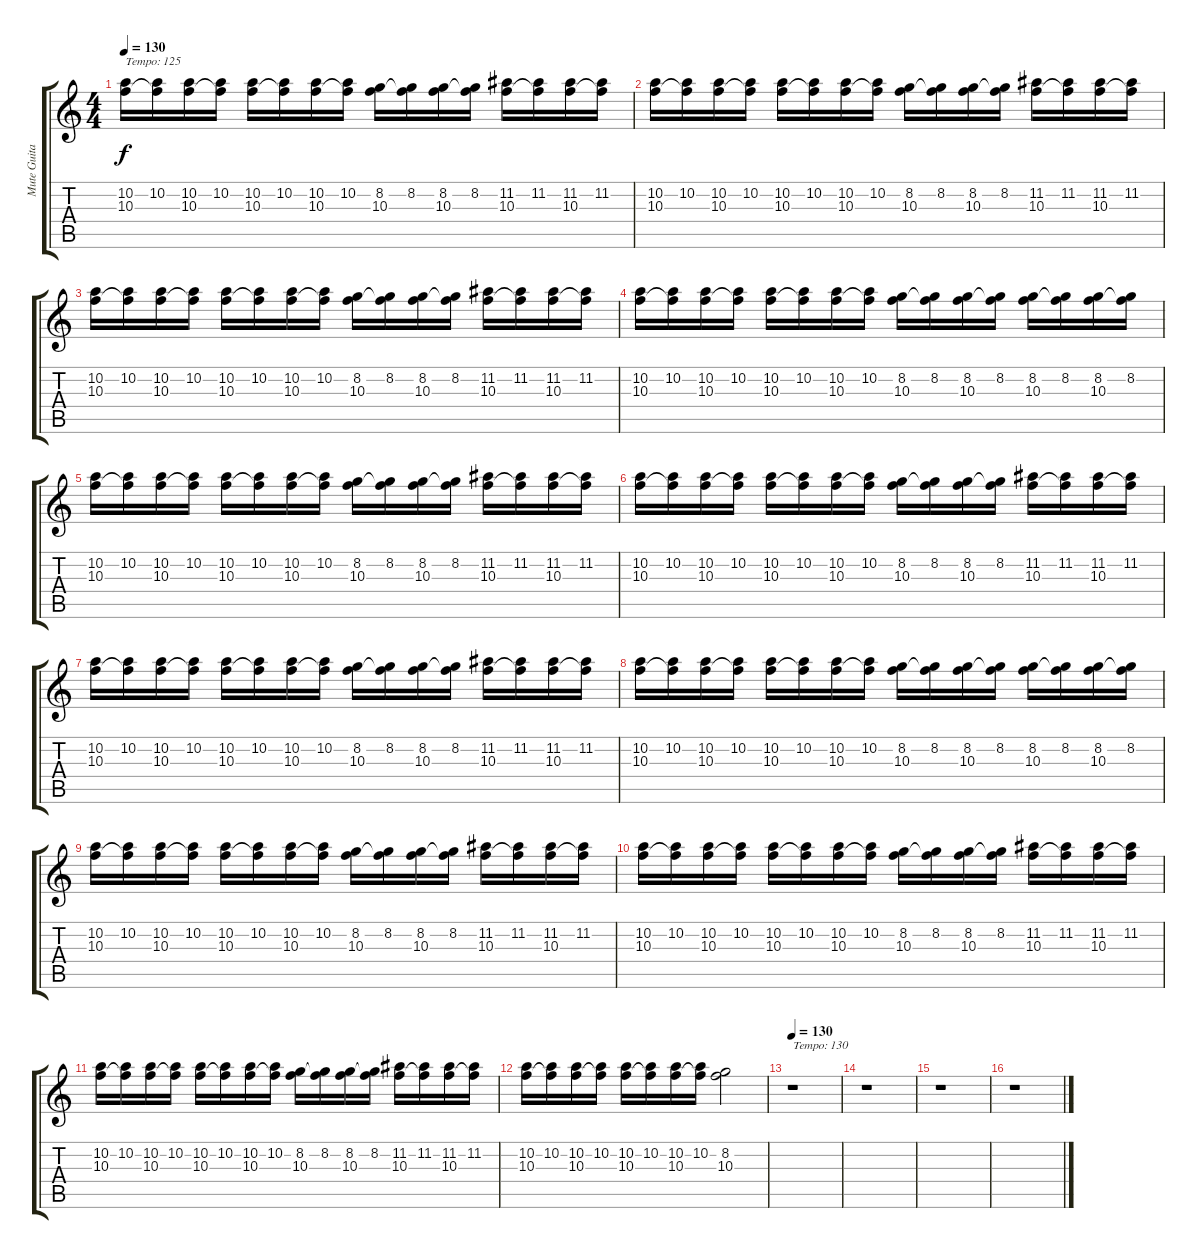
\track ("Mute Guitar 1" "Mute Guita") {instrument electricguitarmuted}
\staff {score tabs}
\tuning (E4 B3 G3 D3 A2 D2) {hide}
\ts (4 4)
\tempo 130
\tempo 125
\tempo 130
\clef g2
\ks c
(10.2 10.3).16{txt "Tempo: 125" dy f instrument electricguitarmuted} (10.2 10.3{t}).16 (10.2 10.3).16 (10.2 10.3{t}).16 (10.2 10.3).16 (10.2 10.3{t}).16 (10.2 10.3).16 (10.2 10.3{t}).16 (8.2 10.3).16 (8.2 10.3{t}).16 (8.2 10.3).16 (8.2 10.3{t}).16 (11.2 10.3).16 (11.2 10.3{t}).16 (11.2 10.3).16 (11.2 10.3{t}).16 |
(10.2 10.3).16 (10.2 10.3{t}).16 (10.2 10.3).16 (10.2 10.3{t}).16 (10.2 10.3).16 (10.2 10.3{t}).16 (10.2 10.3).16 (10.2 10.3{t}).16 (8.2 10.3).16 (8.2 10.3{t}).16 (8.2 10.3).16 (8.2 10.3{t}).16 (11.2 10.3).16 (11.2 10.3{t}).16 (11.2 10.3).16 (11.2 10.3{t}).16 |
(10.2 10.3).16 (10.2 10.3{t}).16 (10.2 10.3).16 (10.2 10.3{t}).16 (10.2 10.3).16 (10.2 10.3{t}).16 (10.2 10.3).16 (10.2 10.3{t}).16 (8.2 10.3).16 (8.2 10.3{t}).16 (8.2 10.3).16 (8.2 10.3{t}).16 (11.2 10.3).16 (11.2 10.3{t}).16 (11.2 10.3).16 (11.2 10.3{t}).16 |
(10.2 10.3).16 (10.2 10.3{t}).16 (10.2 10.3).16 (10.2 10.3{t}).16 (10.2 10.3).16 (10.2 10.3{t}).16 (10.2 10.3).16 (10.2 10.3{t}).16 (8.2 10.3).16 (8.2 10.3{t}).16 (8.2 10.3).16 (8.2 10.3{t}).16 (8.2 10.3).16 (8.2 10.3{t}).16 (8.2 10.3).16 (8.2 10.3{t}).16 |
(10.2 10.3).16 (10.2 10.3{t}).16 (10.2 10.3).16 (10.2 10.3{t}).16 (10.2 10.3).16 (10.2 10.3{t}).16 (10.2 10.3).16 (10.2 10.3{t}).16 (8.2 10.3).16 (8.2 10.3{t}).16 (8.2 10.3).16 (8.2 10.3{t}).16 (11.2 10.3).16 (11.2 10.3{t}).16 (11.2 10.3).16 (11.2 10.3{t}).16 |
(10.2 10.3).16 (10.2 10.3{t}).16 (10.2 10.3).16 (10.2 10.3{t}).16 (10.2 10.3).16 (10.2 10.3{t}).16 (10.2 10.3).16 (10.2 10.3{t}).16 (8.2 10.3).16 (8.2 10.3{t}).16 (8.2 10.3).16 (8.2 10.3{t}).16 (11.2 10.3).16 (11.2 10.3{t}).16 (11.2 10.3).16 (11.2 10.3{t}).16 |
(10.2 10.3).16 (10.2 10.3{t}).16 (10.2 10.3).16 (10.2 10.3{t}).16 (10.2 10.3).16 (10.2 10.3{t}).16 (10.2 10.3).16 (10.2 10.3{t}).16 (8.2 10.3).16 (8.2 10.3{t}).16 (8.2 10.3).16 (8.2 10.3{t}).16 (11.2 10.3).16 (11.2 10.3{t}).16 (11.2 10.3).16 (11.2 10.3{t}).16 |
(10.2 10.3).16 (10.2 10.3{t}).16 (10.2 10.3).16 (10.2 10.3{t}).16 (10.2 10.3).16 (10.2 10.3{t}).16 (10.2 10.3).16 (10.2 10.3{t}).16 (8.2 10.3).16 (8.2 10.3{t}).16 (8.2 10.3).16 (8.2 10.3{t}).16 (8.2 10.3).16 (8.2 10.3{t}).16 (8.2 10.3).16 (8.2 10.3{t}).16 |
(10.2 10.3).16 (10.2 10.3{t}).16 (10.2 10.3).16 (10.2 10.3{t}).16 (10.2 10.3).16 (10.2 10.3{t}).16 (10.2 10.3).16 (10.2 10.3{t}).16 (8.2 10.3).16 (8.2 10.3{t}).16 (8.2 10.3).16 (8.2 10.3{t}).16 (11.2 10.3).16 (11.2 10.3{t}).16 (11.2 10.3).16 (11.2 10.3{t}).16 |
(10.2 10.3).16 (10.2 10.3{t}).16 (10.2 10.3).16 (10.2 10.3{t}).16 (10.2 10.3).16 (10.2 10.3{t}).16 (10.2 10.3).16 (10.2 10.3{t}).16 (8.2 10.3).16 (8.2 10.3{t}).16 (8.2 10.3).16 (8.2 10.3{t}).16 (11.2 10.3).16 (11.2 10.3{t}).16 (11.2 10.3).16 (11.2 10.3{t}).16 |
(10.2 10.3).16 (10.2 10.3{t}).16 (10.2 10.3).16 (10.2 10.3{t}).16 (10.2 10.3).16 (10.2 10.3{t}).16 (10.2 10.3).16 (10.2 10.3{t}).16 (8.2 10.3).16 (8.2 10.3{t}).16 (8.2 10.3).16 (8.2 10.3{t}).16 (11.2 10.3).16 (11.2 10.3{t}).16 (11.2 10.3).16 (11.2 10.3{t}).16 |
(10.2 10.3).16 (10.2 10.3{t}).16 (10.2 10.3).16 (10.2 10.3{t}).16 (10.2 10.3).16 (10.2 10.3{t}).16 (10.2 10.3).16 (10.2 10.3{t}).16 (8.2 10.3).2 |
\tempo 130
r.1{txt "Tempo: 130"} |
r.1 |
r.1 |
r.1
